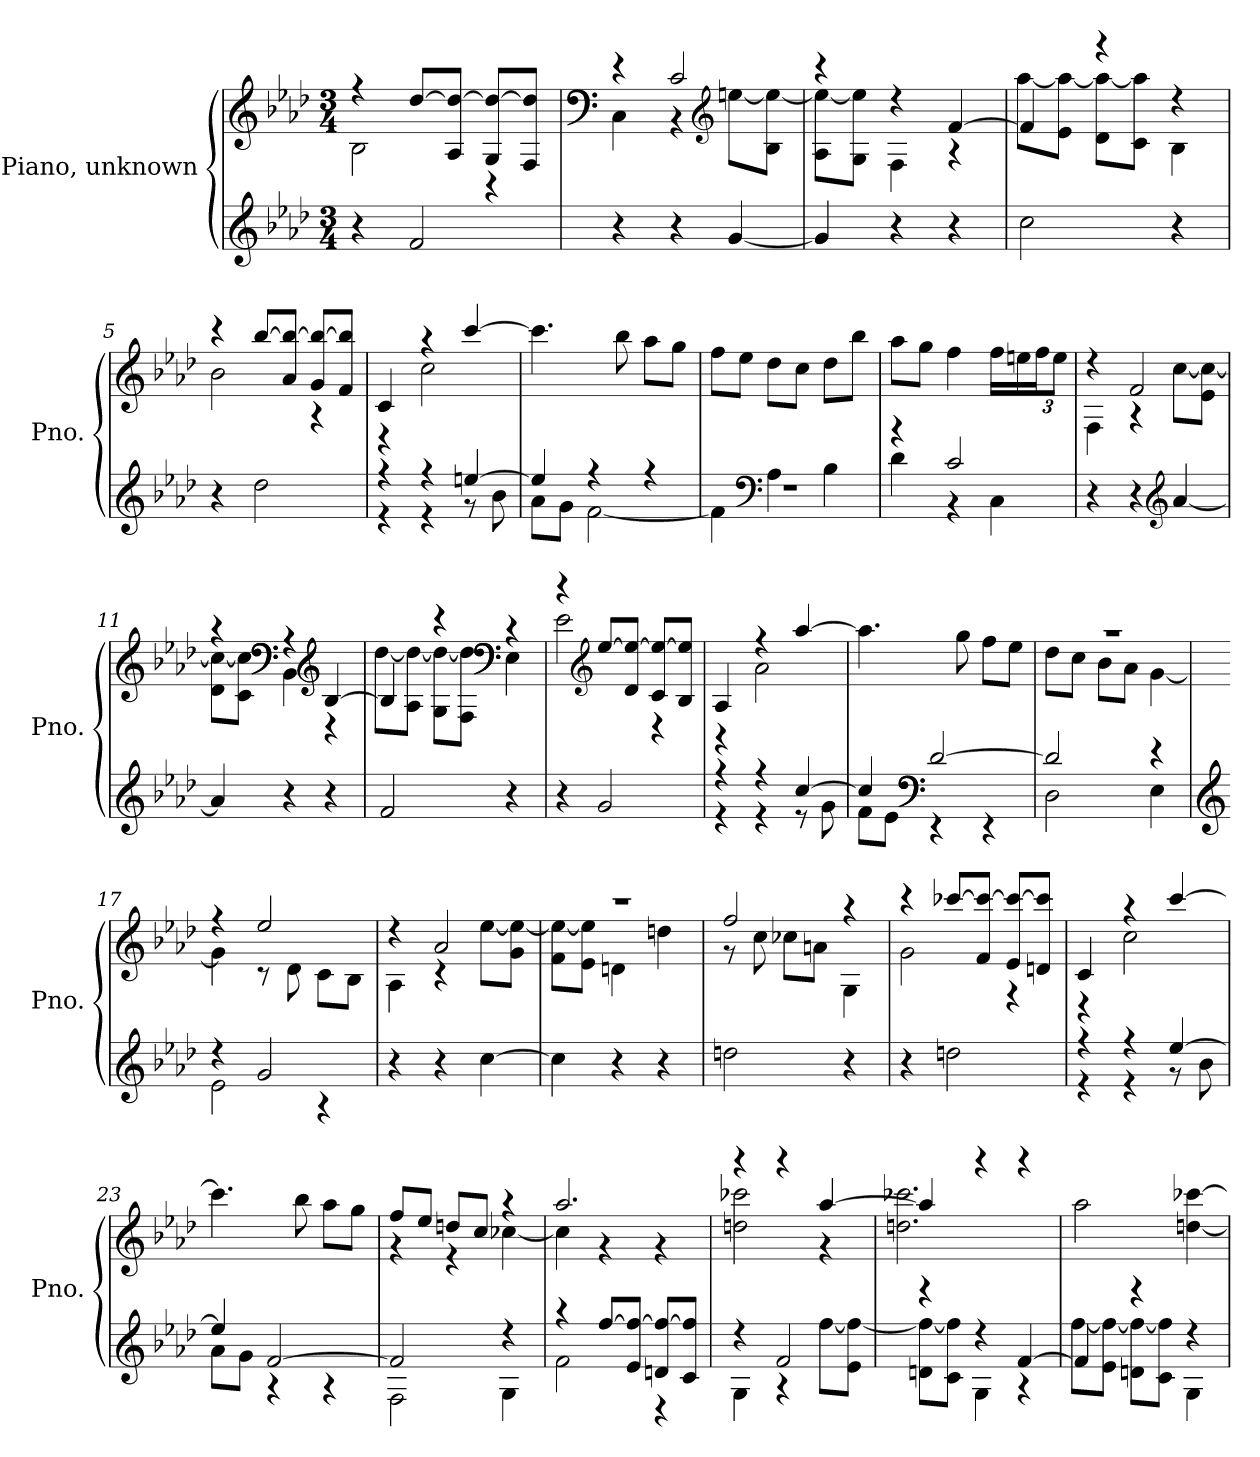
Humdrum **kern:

**kern	**kern
*part1	*part1
*staff2	*staff1
*I"Piano, unknown	*
*I'Pno.	*
*clefG2	*clefG2
*k[b-e-a-d-]	*k[b-e-a-d-]
*M3/4	*M3/4
*MM200	*MM200
=1	=1
*	*^
4r	4r	2B-\
2f/	[8dd-/L	.
.	8A-/ 8dd-/_J	.
.	8G/ 8dd-/_L	4r
.	8F/ 8dd-/]J	.
=2	=2	=2
*	*clefF4	*
4r	4r	4C\
4r	2c/	4r
*	*clefG2	*
[4g/	.	[8een\L
.	.	8B-\ 8ee\_J
=3	=3	=3
4g/]	4r	8A-\ 8ee\_L
.	.	8G\ 8ee\]J
4r	4r	4F\
4r	[4f/	4r
=4	=4	=4
2cc\	4f/]	[8aa-\L
.	.	8e-\ 8aa-\_J
.	4r	8d-\ 8aa-\_L
.	.	8c\ 8aa-\]J
4r	4r	4B-\
=5	=5	=5
4r	4r	2b-\
2dd-\	[8bb-/L	.
.	8a-/ 8bb-/_J	.
.	8g/ 8bb-/_L	4r
.	8f/ 8bb-/]J	.
!!LO:LB:g=z	!!
=6	=6	=6
*^	*	*
4r	4r	4c/	4r
4r	4r	4r	2cc\
[4een/	8r	[4ccc/	.
.	8b-\	.	.
*	*	*v	*v
=7	=7	=7
4ee/]	8a-\L	4.ccc\]
.	8g\J	.
4r	[2f\	.
.	.	8bb-\
4r	.	8aa-\L
.	.	8gg\J
=8	=8	=8
2.r	4f\]	8ff\L
.	.	8ee-\J
*clefF4	*	*
.	4A-\	8dd-\L
.	.	8cc\J
.	4B-\	8dd-\L
.	.	8bb-\J
=9	=9	=9
4r	4d-\	8aa-\L
.	.	8gg\J
2c/	4r	4ff\
.	4C\	16ff\LL
.	.	16een\
*	*	*Xbrackettup
.	.	24ff\J
.	.	12ee\J
*v	*v	*
=10	=10
*	*^
4r	4r	4F\
4r	2f/	4r
*clefG2	*	*
[4a-/	.	[8cc\L
.	.	8e-\ 8cc\_J
!!LO:LB:g=z	!!
=11	=11	=11
4a-/]	4r	8d-\ 8cc\_L
.	.	8c\ 8cc\]J
*	*clefF4	*
4r	4r	4BB-\
*	*clefG2	*
4r	[4B-/	4r
=12	=12	=12
2f/	4B-/]	[8dd-\L
.	.	8A-\ 8dd-\_J
.	4r	8G\ 8dd-\_L
.	.	8F\ 8dd-\]J
*	*clefF4	*
4r	4r	4E-\
=13	=13	=13
4r	4r	2e-\
*	*clefG2	*
2g/	[8ee-/L	.
.	8d-/ 8ee-/_J	.
.	8c/ 8ee-/_L	4r
.	8B-/ 8ee-/]J	.
=14	=14	=14
*^	*	*
4r	4r	4A-/	4r
4r	4r	4r	2a-\
[4cc/	8r	[4aa-/	.
.	8g\	.	.
*	*	*v	*v
=15	=15	=15
4cc/]	8f\L	4.aa-\]
.	8e-\J	.
*clefF4	*	*
[2d-/	4r	.
.	.	8gg\
.	4r	8ff\L
.	.	8ee-\J
!!LO:LB:g=z
=16	=16	=16
*	*	*^
2d-/]	2D-\	2.r	8dd-\L
.	.	.	8cc\J
.	.	.	8b-\L
.	.	.	8a-\J
4r	4E-\	.	[4g\
=17	=17	=17	=17
*clefG2	*	*	*
4r	2e-\	4r	4g\]
2g/	.	2ee-/	8r
.	.	.	8d-\
.	4r	.	8c\L
.	.	.	8B-\J
*v	*v	*	*
=18	=18	=18
4r	4r	4A-\
4r	2a-/	4r
[4cc\	.	[8ee-\L
.	.	8g\ 8ee-\_J
=19	=19	=19
4cc\]	2.r	8f\ 8ee-\_L
.	.	8e-\ 8ee-\]J
4r	.	4dn\
4r	.	4ddn\
=20	=20	=20
2ddn\	2ff/	8r
.	.	8cc\
.	.	8cc-X\L
.	.	8an\J
4r	4r	4G\
=21	=21	=21
4r	4r	2g\
2ddn\	[8ccc-X/L	.
.	8f/ 8ccc-/_J	.
.	8e-/ 8ccc-/_L	4r
.	8dn/ 8ccc-/]J	.
!!LO:LB:g=z	!!
=22	=22	=22
*^	*	*
4r	4r	4c/	4r
4r	4r	4r	2cc\
[4ee-/	8r	[4ccc/	.
.	8b-\	.	.
*	*	*v	*v
=23	=23	=23
4ee-/]	8a-\L	4.ccc\]
.	8g\J	.
[2f/	4r	.
.	.	8bb-\
.	4r	8aa-\L
.	.	8gg\J
=24	=24	=24
*	*	*^
2f/]	2F\	8ff/L	4r
.	.	8ee-/J	.
.	.	8ddn/L	4r
.	.	8cc/J	.
4r	4G\	4r	[4cc-X\
=25	=25	=25	=25
4r	2f\	2.aa-/	4cc-\]
[8ff/L	.	.	4r
8e-/ 8ff/_J	.	.	.
8dn/ 8ff/_L	4r	.	4r
8c/ 8ff/]J	.	.	.
=26	=26	=26	=26
4r	4G\	4r	2ddn\ 2ccc-X\
2f/	4r	4r	.
.	[8ff\L	[4aa-/	4r
.	8e-\ 8ff\_J	.	.
=27	=27	=27	=27
4r	8dn\ 8ff\_L	4aa-/]	2.ddn\ 2.ccc-X\
.	8c\ 8ff\]J	.	.
4r	4G\	4r	.
[4f/	4r	4r	.
*	*	*v	*v
!!LO:LB:g=z
=28	=28	=28
4f/]	[8ff\L	2aa-\
.	8e-\ 8ff\_J	.
4r	8dn\ 8ff\_L	.
.	8c\ 8ff\]J	.
4r	4G\	[4ddn\ [4ccc-X\
*v	*v	*
=	=
*-	*-
